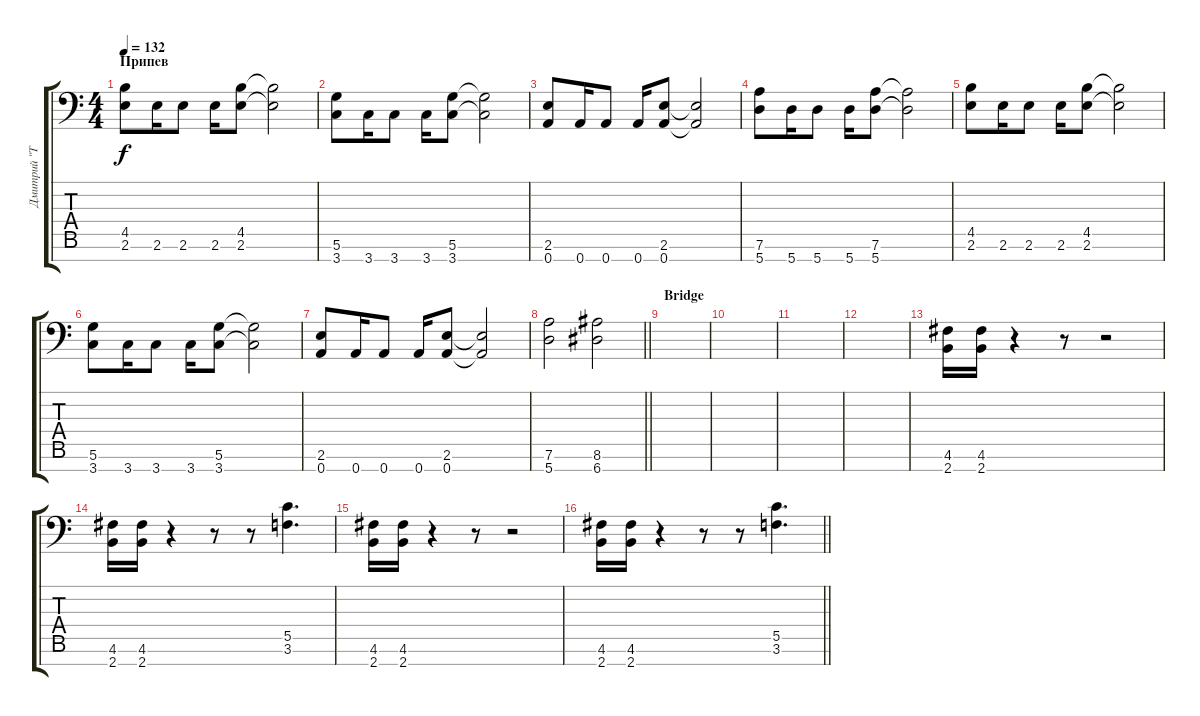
\track ("Дмитрий \"Terris\" Процко" "Дмитрий \"T") {instrument distortionguitar}
\staff {score tabs}
\tuning (D4 A3 F3 C3 G2 D2 A1) {hide}
\ts (4 4)
\section ("" "Припев")
\tempo 132
\clef f4
\ks c
(4.5 2.6).8{dy f} 2.6.16 2.6.8 2.6.16 (4.5 2.6).8 (4.5{t} 2.6{t}).2 |
(5.6 3.7).8 3.7.16 3.7.8 3.7.16 (5.6 3.7).8 (5.6{t} 3.7{t}).2 |
(2.6 0.7).8 0.7.16 0.7.8 0.7.16 (2.6 0.7).8 (2.6{t} 0.7{t}).2 |
(7.6 5.7).8 5.7.16 5.7.8 5.7.16 (7.6 5.7).8 (7.6{t} 5.7{t}).2 |
(4.5 2.6).8 2.6.16 2.6.8 2.6.16 (4.5 2.6).8 (4.5{t} 2.6{t}).2 |
(5.6 3.7).8 3.7.16 3.7.8 3.7.16 (5.6 3.7).8 (5.6{t} 3.7{t}).2 |
(2.6 0.7).8 0.7.16 0.7.8 0.7.16 (2.6 0.7).8 (2.6{t} 0.7{t}).2 |
\barLineRight lightlight
(7.6 5.7).2 (8.6 6.7).2 |
\section ("" "Bridge")
|
|
|
|
(4.6 2.7).16 (4.6 2.7).16 r.4 r.8 r.2 |
(4.6 2.7).16 (4.6 2.7).16 r.4 r.8 r.8 (5.5 3.6).4{d} |
(4.6 2.7).16 (4.6 2.7).16 r.4 r.8 r.2 |
\barLineRight lightlight
(4.6 2.7).16 (4.6 2.7).16 r.4 r.8 r.8 (5.5 3.6).4{d}
